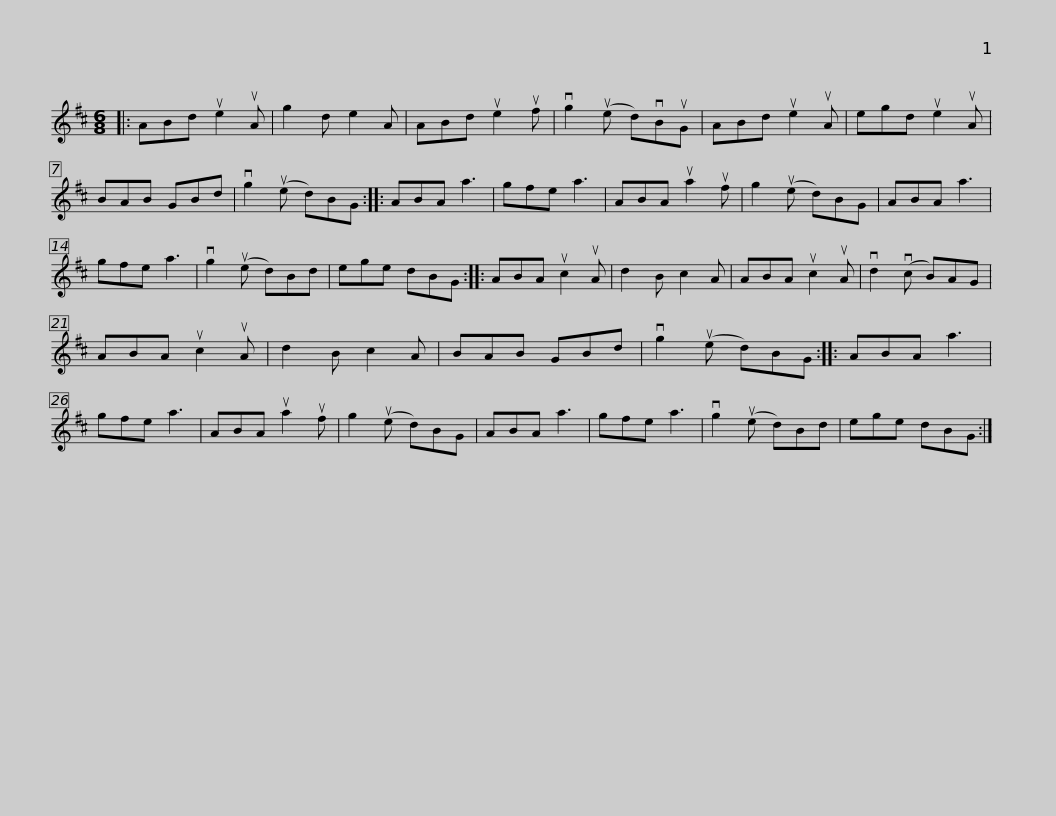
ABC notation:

X:1
L:1/8
M:6/8
I:linebreak $
K:D
V:1 treble
V:1
|: ABd ue2 uA | g2 d e2 A | ABd ue2 uf | vg2 (ue d)vBuG | ABd ue2 uA | %5
 egd ue2 uA | BAB GBd | vg2 (ue d)BG ::$ ABA a3 | gfe a3 | %10
 ABA ua2 uf | g2 (ue d)BG | ABA a3 | gfe a3 | vg2 (ue d)Bd | %15
 ege dBG ::$ ABA uc2 uA | d2 B c2 A | ABA uc2 uA | vd2 (vc B)AG | %20
 ABA uc2 uA | d2 B c2 A | BAB GBd | vg2 (ue d)BG ::$ ABA a3 | %25
 gfe a3 | ABA ua2 uf | g2 (ue d)BG | ABA a3 | gfe a3 | %30
 vg2 (ue d)Bd | ege dBG :| %32
